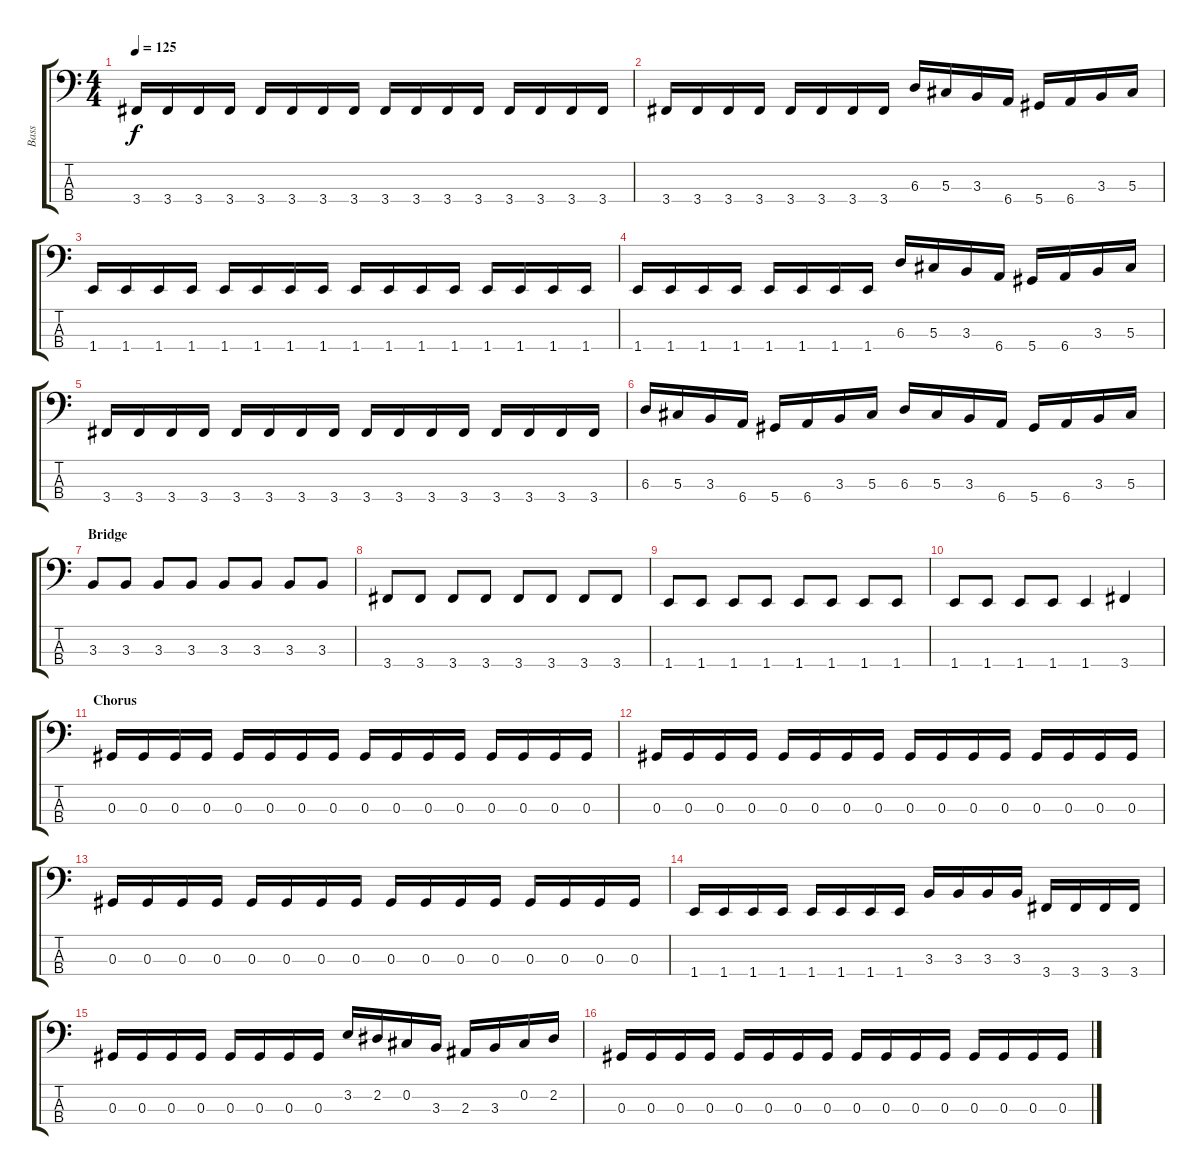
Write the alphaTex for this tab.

\track ("Bass" "Bass") {instrument electricbassfinger}
\staff {score tabs}
\tuning (Gb2 Db2 Ab1 Eb1) {hide}
\ts (4 4)
\tempo 125
\clef f4
\ks c
3.4.16{dy f} 3.4.16 3.4.16 3.4.16 3.4.16 3.4.16 3.4.16 3.4.16 3.4.16 3.4.16 3.4.16 3.4.16 3.4.16 3.4.16 3.4.16 3.4.16 |
3.4.16 3.4.16 3.4.16 3.4.16 3.4.16 3.4.16 3.4.16 3.4.16 6.3.16 5.3.16 3.3.16 6.4.16 5.4.16 6.4.16 3.3.16 5.3.16 |
1.4.16 1.4.16 1.4.16 1.4.16 1.4.16 1.4.16 1.4.16 1.4.16 1.4.16 1.4.16 1.4.16 1.4.16 1.4.16 1.4.16 1.4.16 1.4.16 |
1.4.16 1.4.16 1.4.16 1.4.16 1.4.16 1.4.16 1.4.16 1.4.16 6.3.16 5.3.16 3.3.16 6.4.16 5.4.16 6.4.16 3.3.16 5.3.16 |
3.4.16 3.4.16 3.4.16 3.4.16 3.4.16 3.4.16 3.4.16 3.4.16 3.4.16 3.4.16 3.4.16 3.4.16 3.4.16 3.4.16 3.4.16 3.4.16 |
6.3.16 5.3.16 3.3.16 6.4.16 5.4.16 6.4.16 3.3.16 5.3.16 6.3.16 5.3.16 3.3.16 6.4.16 5.4.16 6.4.16 3.3.16 5.3.16 |
\section ("" "Bridge")
3.3.8 3.3.8 3.3.8 3.3.8 3.3.8 3.3.8 3.3.8 3.3.8 |
3.4.8 3.4.8 3.4.8 3.4.8 3.4.8 3.4.8 3.4.8 3.4.8 |
1.4.8 1.4.8 1.4.8 1.4.8 1.4.8 1.4.8 1.4.8 1.4.8 |
1.4.8 1.4.8 1.4.8 1.4.8 1.4.4 3.4.4 |
\section ("" "Chorus")
0.3.16 0.3.16 0.3.16 0.3.16 0.3.16 0.3.16 0.3.16 0.3.16 0.3.16 0.3.16 0.3.16 0.3.16 0.3.16 0.3.16 0.3.16 0.3.16 |
0.3.16 0.3.16 0.3.16 0.3.16 0.3.16 0.3.16 0.3.16 0.3.16 0.3.16 0.3.16 0.3.16 0.3.16 0.3.16 0.3.16 0.3.16 0.3.16 |
0.3.16 0.3.16 0.3.16 0.3.16 0.3.16 0.3.16 0.3.16 0.3.16 0.3.16 0.3.16 0.3.16 0.3.16 0.3.16 0.3.16 0.3.16 0.3.16 |
1.4.16 1.4.16 1.4.16 1.4.16 1.4.16 1.4.16 1.4.16 1.4.16 3.3.16 3.3.16 3.3.16 3.3.16 3.4.16 3.4.16 3.4.16 3.4.16 |
0.3.16 0.3.16 0.3.16 0.3.16 0.3.16 0.3.16 0.3.16 0.3.16 3.2.16 2.2.16 0.2.16 3.3.16 2.3.16 3.3.16 0.2.16 2.2.16 |
0.3.16 0.3.16 0.3.16 0.3.16 0.3.16 0.3.16 0.3.16 0.3.16 0.3.16 0.3.16 0.3.16 0.3.16 0.3.16 0.3.16 0.3.16 0.3.16
